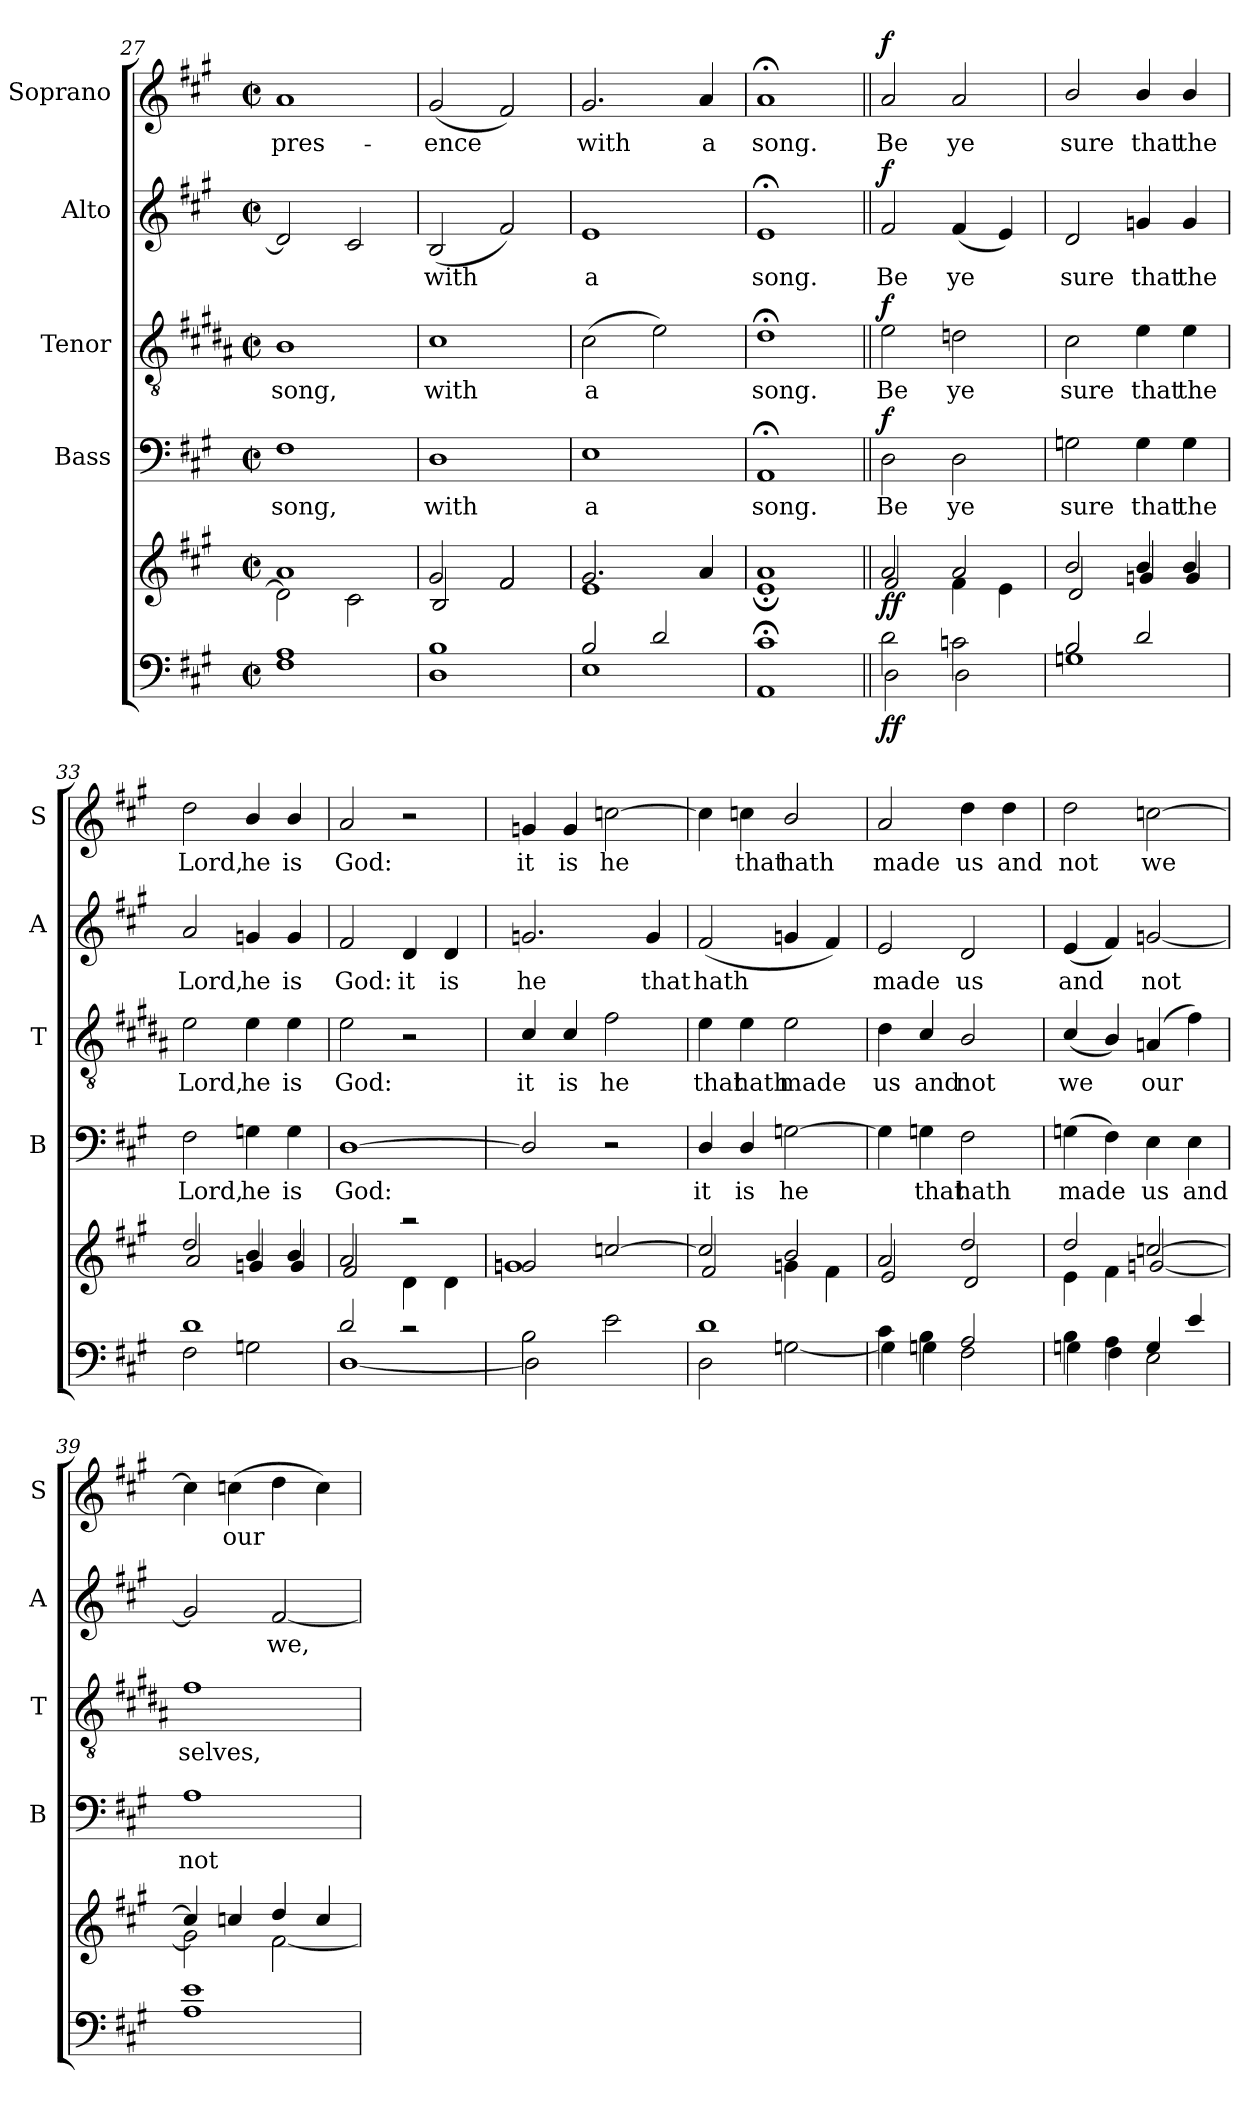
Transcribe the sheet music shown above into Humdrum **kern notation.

**kern	**dynam	**kern	**dynam	**kern	**text	**dynam	**kern	**text	**dynam	**kern	**text	**dynam	**kern	**text	**dynam
*part6	*part6	*part5	*part5	*part4	*part4	*part4	*part3	*part3	*part3	*part2	*part2	*part2	*part1	*part1	*part1
*staff6	*staff6	*staff5	*staff5	*staff4	*staff4	*staff4	*staff3	*staff3	*staff3	*staff2	*staff2	*staff2	*staff1	*staff1	*staff1
*	*	*	*	*I"Bass	*	*	*I"Tenor	*	*	*I"Alto	*	*	*I"Soprano	*	*
*	*	*	*	*I'B	*	*	*I'T	*	*	*I'A	*	*	*I'S	*	*
*clefF4	*	*clefG2	*	*clefF4	*	*	*clefGv2	*	*	*clefG2	*	*	*clefG2	*	*
*	*	*	*	*	*	*	*ITrd1c2	*	*	*	*	*	*	*	*
*k[f#c#g#]	*	*k[f#c#g#]	*	*k[f#c#g#]	*	*	*k[f#c#g#]	*	*	*k[f#c#g#]	*	*	*k[f#c#g#]	*	*
*A:	*	*A:	*	*A:	*	*	*A:	*	*	*A:	*	*	*A:	*	*
*M2/2	*	*M2/2	*	*M2/2	*	*	*M2/2	*	*	*M2/2	*	*	*M2/2	*	*
*met(c|)	*	*met(c|)	*	*met(c|)	*	*	*met(c|)	*	*	*met(c|)	*	*	*met(c|)	*	*
=27	=27	=27	=27	=27	=27	=27	=27	=27	=27	=27	=27	=27	=27	=27	=27
*^	*	*^	*	*	*	*	*	*	*	*	*	*	*	*	*
!	!	!	!	!	!	!	!LO:LY:b	!	!	!LO:LY:b	!	!	!	!	!	!LO:LY:b	!
1A	1F#	.	1a	2d\]	.	1F#	song,	.	1A	song,	.	2d/]	.	.	1a	pres-	.
.	.	.	.	2c#\	.	.	.	.	.	.	.	2c#/	.	.	.	.	.
!!LO:PB:g=z
=28	=28	=28	=28	=28	=28	=28	=28	=28	=28	=28	=28	=28	=28	=28	=28	=28	=28
!	!	!	!	!	!	!	!LO:LY:b	!	!	!LO:LY:b	!	!	!LO:LY:b	!	!	!LO:LY:b	!
1B	1D	.	2g#/	2B/	.	1D	with	.	1B	with	.	(<2B/	with	.	(<2g#/	-ence	.
.	.	.	2f#/	2f#/	.	.	.	.	.	.	.	2f#/)	.	.	2f#/)	.	.
=29	=29	=29	=29	=29	=29	=29	=29	=29	=29	=29	=29	=29	=29	=29	=29	=29	=29
!	!	!	!	!	!	!	!LO:LY:b	!	!	!LO:LY:b	!	!	!LO:LY:b	!	!	!LO:LY:b	!
2B/	1E	.	2.g#/	1e	.	1E	a	.	(>2B\	a	.	1e	a	.	2.g#/	with	.
2d/	.	.	.	.	.	.	.	.	2d\)	.	.	.	.	.	.	.	.
!	!	!	!	!	!	!	!	!	!	!	!	!	!	!	!	!LO:LY:b	!
.	.	.	4a/	.	.	.	.	.	.	.	.	.	.	.	4a/	a	.
=30	=30	=30	=30	=30	=30	=30	=30	=30	=30	=30	=30	=30	=30	=30	=30	=30	=30
!	!	!	!	!	!	!	!LO:LY:b	!	!	!LO:LY:b	!	!	!LO:LY:b	!	!	!LO:LY:b	!
1c#;<	1AA	.	1a	1e;<	.	1AA;	song.	.	1c#;<	song.	.	1e;	song.	.	1a;	song.	.
=31||	=31||	=31||	=31||	=31||	=31||	=31||	=31||	=31||	=31||	=31||	=31||	=31||	=31||	=31||	=31||	=31||	=31||
!	!	!LO:DY:b	!	!	!	!	!LO:LY:b	!	!	!LO:LY:b	!	!	!LO:LY:b	!	!	!LO:LY:b	!
!	!	!LO:DY:n=1:b	!	!	!LO:DY:b	!	!	!	!	!	!	!	!	!	!	!	!
!	!	!	!	!	!LO:DY:n=1:b	!	!	!LO:DY:b	!	!	!LO:DY:b	!	!	!LO:DY:b	!	!	!LO:DY:b
2d\	2D\	f f	2a/	2f#/	f f	2D\	Be	f	2d\	Be	f	2f#/	Be	f	2a/	Be	f
!	!	!	!	!	!	!	!LO:LY:b	!	!	!LO:LY:b	!	!	!LO:LY:b	!	!	!LO:LY:b	!
2cn\	2D\	.	2a/	4f#\	.	2D\	ye	.	2cn\	ye	.	(<4f#/	ye	.	2a/	ye	.
.	.	.	.	4e\	.	.	.	.	.	.	.	4e/)	.	.	.	.	.
=32	=32	=32	=32	=32	=32	=32	=32	=32	=32	=32	=32	=32	=32	=32	=32	=32	=32
!	!	!	!	!	!	!	!LO:LY:b	!	!	!LO:LY:b	!	!	!LO:LY:b	!	!	!LO:LY:b	!
2B/	1Gn	.	2b/	2d/	.	2Gn\	sure	.	2B\	sure	.	2d/	sure	.	2b/	sure	.
!	!	!	!	!	!	!	!LO:LY:b	!	!	!LO:LY:b	!	!	!LO:LY:b	!	!	!LO:LY:b	!
2d/	.	.	4b/	4gn/	.	4G\	that	.	4d\	that	.	4gn/	that	.	4b/	that	.
!	!	!	!	!	!	!	!LO:LY:b	!	!	!LO:LY:b	!	!	!LO:LY:b	!	!	!LO:LY:b	!
.	.	.	4b/	4g/	.	4G\	the	.	4d\	the	.	4g/	the	.	4b/	the	.
=33	=33	=33	=33	=33	=33	=33	=33	=33	=33	=33	=33	=33	=33	=33	=33	=33	=33
!	!	!	!	!	!	!	!LO:LY:b	!	!	!LO:LY:b	!	!	!LO:LY:b	!	!	!LO:LY:b	!
1d	2F#\	.	2dd/	2a/	.	2F#\	Lord,	.	2d\	Lord,	.	2a/	Lord,	.	2dd\	Lord,	.
!	!	!	!	!	!	!	!LO:LY:b	!	!	!LO:LY:b	!	!	!LO:LY:b	!	!	!LO:LY:b	!
.	2Gn\	.	4b/	4gn/	.	4Gn\	he	.	4d\	he	.	4gn/	he	.	4b/	he	.
!	!	!	!	!	!	!	!LO:LY:b	!	!	!LO:LY:b	!	!	!LO:LY:b	!	!	!LO:LY:b	!
.	.	.	4b/	4g/	.	4G\	is	.	4d\	is	.	4g/	is	.	4b/	is	.
=34	=34	=34	=34	=34	=34	=34	=34	=34	=34	=34	=34	=34	=34	=34	=34	=34	=34
!	!	!	!	!	!	!	!LO:LY:b	!	!	!LO:LY:b	!	!	!LO:LY:b	!	!	!LO:LY:b	!
2d/	[>1D	.	2a/	2f#/	.	[1D	God:	.	2d\	God:	.	2f#/	God:	.	2a/	God:	.
!	!	!	!	!	!	!	!	!	!	!	!	!	!LO:LY:b	!	!	!	!
2rc	.	.	2raa	4d\	.	.	.	.	2r	.	.	4d/	it	.	2r	.	.
!	!	!	!	!	!	!	!	!	!	!	!	!	!LO:LY:b	!	!	!	!
.	.	.	.	4d\	.	.	.	.	.	.	.	4d/	is	.	.	.	.
=35	=35	=35	=35	=35	=35	=35	=35	=35	=35	=35	=35	=35	=35	=35	=35	=35	=35
!	!	!	!	!	!	!	!	!	!	!LO:LY:b	!	!	!LO:LY:b	!	!	!LO:LY:b	!
2B\	2D\]	.	2g/	1gn	.	2D/]	.	.	4B/	it	.	2.gn/	he	.	4gn/	it	.
!	!	!	!	!	!	!	!	!	!	!LO:LY:b	!	!	!	!	!	!LO:LY:b	!
.	.	.	.	.	.	.	.	.	4B/	is	.	.	.	.	4g/	is	.
!	!	!	!	!	!	!	!	!	!	!LO:LY:b	!	!	!	!	!	!LO:LY:b	!
2e\	2ryy	.	[>2ccn/	.	.	2r	.	.	2e\	he	.	.	.	.	[2ccn\	he	.
!	!	!	!	!	!	!	!	!	!	!	!	!	!LO:LY:b	!	!	!	!
.	.	.	.	.	.	.	.	.	.	.	.	4g/	that	.	.	.	.
!!LO:LB:g=z
=36	=36	=36	=36	=36	=36	=36	=36	=36	=36	=36	=36	=36	=36	=36	=36	=36	=36
!	!	!	!	!	!	!	!LO:LY:b	!	!	!LO:LY:b	!	!	!LO:LY:b	!	!	!	!
1d	2D\	.	2cc/]	2f#/	.	4D/	it	.	4d\	that	.	(<2f#/	hath	.	4cc\]	.	.
!	!	!	!	!	!	!	!LO:LY:b	!	!	!LO:LY:b	!	!	!	!	!	!LO:LY:b	!
.	.	.	.	.	.	4D/	is	.	4d\	hath	.	.	.	.	4cc\	that	.
!	!	!	!	!	!	!	!LO:LY:b	!	!	!LO:LY:b	!	!	!	!	!	!LO:LY:b	!
.	[<2Gn\	.	2b/	4gn\	.	[2Gn\	he	.	2d\	made	.	4gn/	.	.	2b/	hath	.
.	.	.	.	4f#\	.	.	.	.	.	.	.	4f#/)	.	.	.	.	.
=37	=37	=37	=37	=37	=37	=37	=37	=37	=37	=37	=37	=37	=37	=37	=37	=37	=37
!	!	!	!	!	!	!	!	!	!	!LO:LY:b	!	!	!LO:LY:b	!	!	!LO:LY:b	!
4c#\	4G\]	.	2a/	2e/	.	4G\]	.	.	4c#\	us	.	2e/	made	.	2a/	made	.
!	!	!	!	!	!	!	!LO:LY:b	!	!	!LO:LY:b	!	!	!	!	!	!	!
4B\	4G\	.	.	.	.	4Gn\	that	.	4B/	and	.	.	.	.	.	.	.
!	!	!	!	!	!	!	!LO:LY:b	!	!	!LO:LY:b	!	!	!LO:LY:b	!	!	!LO:LY:b	!
2A/	2F#\	.	2dd/	2d/	.	2F#\	hath	.	2A/	not	.	2d/	us	.	4dd\	us	.
!	!	!	!	!	!	!	!	!	!	!	!	!	!	!	!	!LO:LY:b	!
.	.	.	.	.	.	.	.	.	.	.	.	.	.	.	4dd\	and	.
=38	=38	=38	=38	=38	=38	=38	=38	=38	=38	=38	=38	=38	=38	=38	=38	=38	=38
!	!	!	!	!	!	!	!LO:LY:b	!	!	!LO:LY:b	!	!	!LO:LY:b	!	!	!LO:LY:b	!
4B\	4Gn\	.	2dd/	4e\	.	(>4Gn\	made	.	(<4B/	we	.	(<4e/	and	.	2dd\	not	.
4A\	4F#\	.	.	4f#\	.	4F#\)	.	.	4A/)	.	.	4f#/)	.	.	.	.	.
!	!	!	!	!	!	!	!LO:LY:b	!	!	!LO:LY:b	!	!	!LO:LY:b	!	!	!LO:LY:b	!
4G/	2E\	.	[>2ccn/	[>2gn/	.	4E\	us	.	(>4Gn/	our­	.	[2gn/	not	.	[2ccn\	we	.
!	!	!	!	!	!	!	!LO:LY:b	!	!	!	!	!	!	!	!	!	!
4e/	.	.	.	.	.	4E\	and	.	4e\)	.	.	.	.	.	.	.	.
=39	=39	=39	=39	=39	=39	=39	=39	=39	=39	=39	=39	=39	=39	=39	=39	=39	=39
!	!	!	!	!	!	!	!LO:LY:b	!	!	!LO:LY:b	!	!	!	!	!	!	!
1e	1A	.	4cc/]	2g\]	.	1A	not	.	1e	selves,	.	2g/]	.	.	4cc\]	.	.
!	!	!	!	!	!	!	!	!	!	!	!	!	!	!	!	!LO:LY:b	!
.	.	.	4ccn/	.	.	.	.	.	.	.	.	.	.	.	(>4cc\	our­	.
!	!	!	!	!	!	!	!	!	!	!	!	!	!LO:LY:b	!	!	!	!
.	.	.	4dd/	[<2f#\	.	.	.	.	.	.	.	[2f#/	we,	.	4dd\	.	.
.	.	.	4cc/	.	.	.	.	.	.	.	.	.	.	.	4cc\)	.	.
*v	*v	*	*	*	*	*	*	*	*	*	*	*	*	*	*	*	*
*	*	*v	*v	*	*	*	*	*	*	*	*	*	*	*	*	*
=	=	=	=	=	=	=	=	=	=	=	=	=	=	=	=
*-	*-	*-	*-	*-	*-	*-	*-	*-	*-	*-	*-	*-	*-	*-	*-
